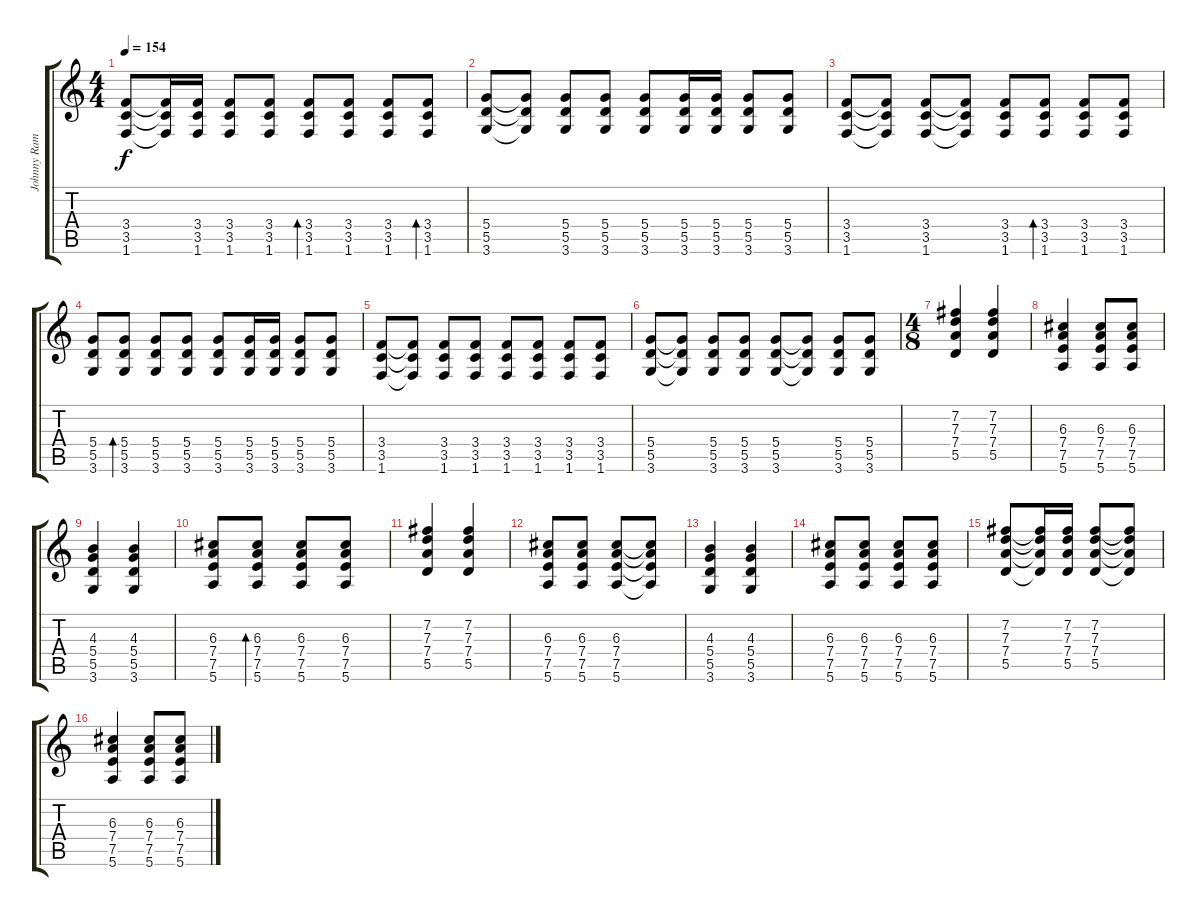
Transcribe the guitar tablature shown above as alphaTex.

\track ("Johnny Ramone - Guitar 1" "Johnny Ram") {instrument distortionguitar}
\staff {score tabs}
\tuning (E4 B3 G3 D3 A2 E2) {hide}
\ts (4 4)
\tempo 154
\clef g2
\ks c
(3.4 3.5 1.6).8{dy f} (3.4{t} 3.5{t} 1.6{t}).16 (3.4 3.5 1.6).16 (3.4 3.5 1.6).8 (3.4 3.5 1.6).8 (3.4 3.5 1.6).8{bd 240} (3.4 3.5 1.6).8 (3.4 3.5 1.6).8 (3.4 3.5 1.6).8{bd 240} |
(5.4 5.5 3.6).8 (5.4{t} 5.5{t} 3.6{t}).8 (5.4 5.5 3.6).8 (5.4 5.5 3.6).8 (5.4 5.5 3.6).8 (5.4 5.5 3.6).16 (5.4 5.5 3.6).16 (5.4 5.5 3.6).8 (5.4 5.5 3.6).8 |
(3.4 3.5 1.6).8 (3.4{t} 3.5{t} 1.6{t}).8 (3.4 3.5 1.6).8 (3.4{t} 3.5{t} 1.6{t}).8 (3.4 3.5 1.6).8 (3.4 3.5 1.6).8{bd 240} (3.4 3.5 1.6).8 (3.4 3.5 1.6).8 |
(5.4 5.5 3.6).8 (5.4 5.5 3.6).8{bd 240} (5.4 5.5 3.6).8 (5.4 5.5 3.6).8 (5.4 5.5 3.6).8 (5.4 5.5 3.6).16 (5.4 5.5 3.6).16 (5.4 5.5 3.6).8 (5.4 5.5 3.6).8 |
(3.4 3.5 1.6).8 (3.4{t} 3.5{t} 1.6{t}).8 (3.4 3.5 1.6).8 (3.4 3.5 1.6).8 (3.4 3.5 1.6).8 (3.4 3.5 1.6).8 (3.4 3.5 1.6).8 (3.4 3.5 1.6).8 |
(5.4 5.5 3.6).8 (5.4{t} 5.5{t} 3.6{t}).8 (5.4 5.5 3.6).8 (5.4 5.5 3.6).8 (5.4 5.5 3.6).8 (5.4{t} 5.5{t} 3.6{t}).8 (5.4 5.5 3.6).8 (5.4 5.5 3.6).8 |
\ts (4 8)
(7.2 7.3 7.4 5.5).4 (7.2 7.3 7.4 5.5).4 |
(6.3 7.4 7.5 5.6).4 (6.3 7.4 7.5 5.6).8 (6.3 7.4 7.5 5.6).8 |
(4.3 5.4 5.5 3.6).4 (4.3 5.4 5.5 3.6).4 |
(6.3 7.4 7.5 5.6).8 (6.3 7.4 7.5 5.6).8{bd 240} (6.3 7.4 7.5 5.6).8 (6.3 7.4 7.5 5.6).8 |
(7.2 7.3 7.4 5.5).4 (7.2 7.3 7.4 5.5).4 |
(6.3 7.4 7.5 5.6).8 (6.3 7.4 7.5 5.6).8 (6.3 7.4 7.5 5.6).8 (6.3{t} 7.4{t} 7.5{t} 5.6{t}).8 |
(4.3 5.4 5.5 3.6).4 (4.3 5.4 5.5 3.6).4 |
(6.3 7.4 7.5 5.6).8 (6.3 7.4 7.5 5.6).8 (6.3 7.4 7.5 5.6).8 (6.3 7.4 7.5 5.6).8 |
(7.2 7.3 7.4 5.5).8 (7.2{t} 7.3{t} 7.4{t} 5.5{t}).16 (7.2 7.3 7.4 5.5).16 (7.2 7.3 7.4 5.5).8 (7.2{t} 7.3{t} 7.4{t} 5.5{t}).8 |
(6.3 7.4 7.5 5.6).4 (6.3 7.4 7.5 5.6).8 (6.3 7.4 7.5 5.6).8
